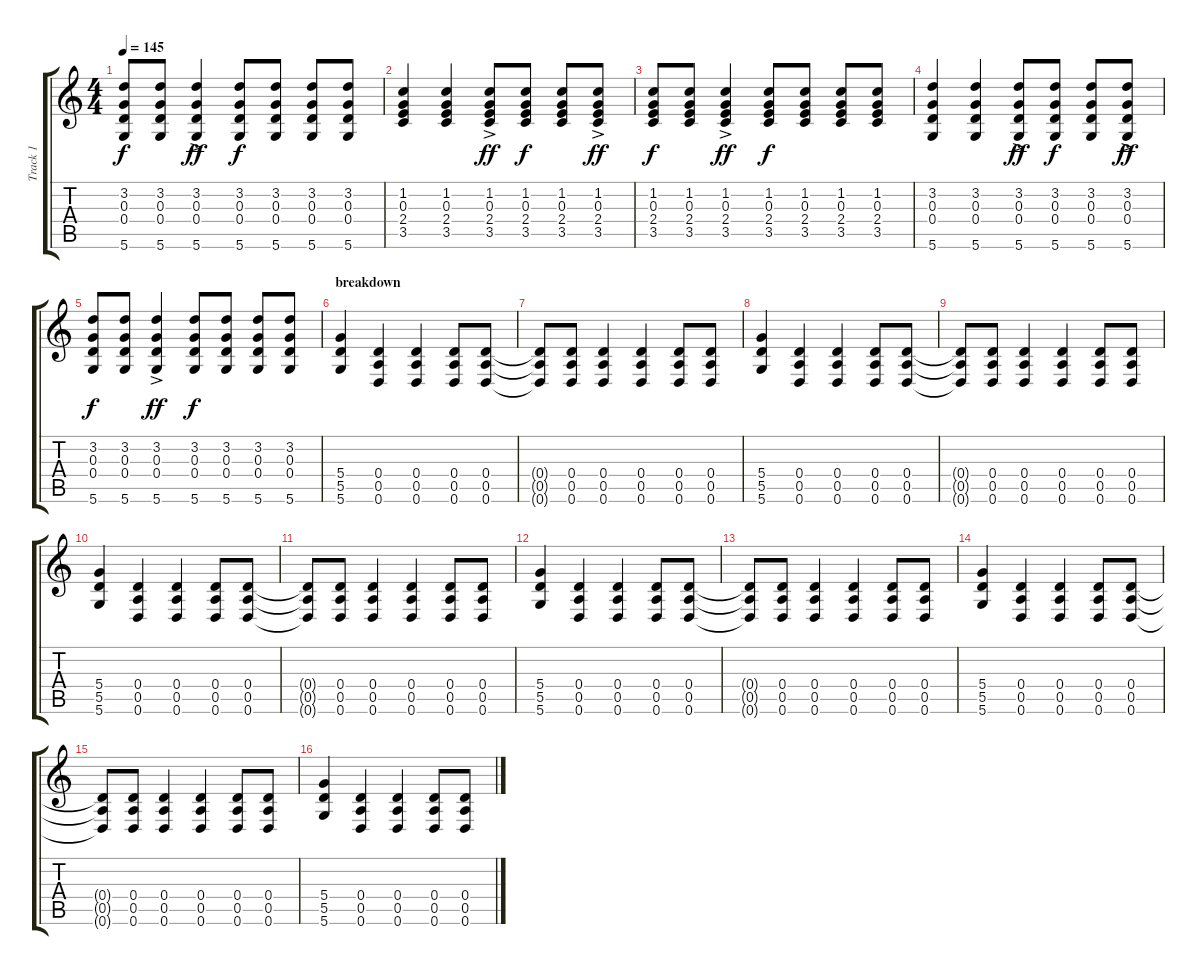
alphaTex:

\track ("Track 1" "Track 1") {instrument overdrivenguitar}
\staff {score tabs}
\tuning (E4 B3 G3 D3 A2 D2) {hide}
\ts (4 4)
\tempo 145
\clef g2
\ks c
(3.2 0.3 0.4 5.6).8{dy f} (3.2 0.3 0.4 5.6).8 (3.2{ac} 0.3{ac} 0.4{ac} 5.6{ac}).4{dy ff} (3.2 0.3 0.4 5.6).8{dy f} (3.2 0.3 0.4 5.6).8 (3.2 0.3 0.4 5.6).8 (3.2 0.3 0.4 5.6).8 |
(1.2 0.3 2.4 3.5).4 (1.2 0.3 2.4 3.5).4 (1.2{ac} 0.3{ac} 2.4{ac} 3.5{ac}).8{dy ff} (1.2 0.3 2.4 3.5).8{dy f} (1.2 0.3 2.4 3.5).8 (1.2{ac} 0.3{ac} 2.4{ac} 3.5{ac}).8{dy ff} |
(1.2 0.3 2.4 3.5).8{dy f} (1.2 0.3 2.4 3.5).8 (1.2{ac} 0.3{ac} 2.4{ac} 3.5{ac}).4{dy ff} (1.2 0.3 2.4 3.5).8{dy f} (1.2 0.3 2.4 3.5).8 (1.2 0.3 2.4 3.5).8 (1.2 0.3 2.4 3.5).8 |
(3.2 0.3 0.4 5.6).4 (3.2 0.3 0.4 5.6).4 (3.2{ac} 0.3{ac} 0.4{ac} 5.6{ac}).8{dy ff} (3.2 0.3 0.4 5.6).8{dy f} (3.2 0.3 0.4 5.6).8 (3.2{ac} 0.3{ac} 0.4{ac} 5.6{ac}).8{dy ff} |
(3.2 0.3 0.4 5.6).8{dy f} (3.2 0.3 0.4 5.6).8 (3.2{ac} 0.3{ac} 0.4{ac} 5.6{ac}).4{dy ff} (3.2 0.3 0.4 5.6).8{dy f} (3.2 0.3 0.4 5.6).8 (3.2 0.3 0.4 5.6).8 (3.2 0.3 0.4 5.6).8 |
\section ("" "breakdown")
(5.4 5.5 5.6).4 (0.4 0.5 0.6).4 (0.4 0.5 0.6).4 (0.4 0.5 0.6).8 (0.4 0.5 0.6).8 |
(0.4{t} 0.5{t} 0.6{t}).8 (0.4 0.5 0.6).8 (0.4 0.5 0.6).4 (0.4 0.5 0.6).4 (0.4 0.5 0.6).8 (0.4 0.5 0.6).8 |
(5.4 5.5 5.6).4 (0.4 0.5 0.6).4 (0.4 0.5 0.6).4 (0.4 0.5 0.6).8 (0.4 0.5 0.6).8 |
(0.4{t} 0.5{t} 0.6{t}).8 (0.4 0.5 0.6).8 (0.4 0.5 0.6).4 (0.4 0.5 0.6).4 (0.4 0.5 0.6).8 (0.4 0.5 0.6).8 |
(5.4 5.5 5.6).4 (0.4 0.5 0.6).4 (0.4 0.5 0.6).4 (0.4 0.5 0.6).8 (0.4 0.5 0.6).8 |
(0.4{t} 0.5{t} 0.6{t}).8 (0.4 0.5 0.6).8 (0.4 0.5 0.6).4 (0.4 0.5 0.6).4 (0.4 0.5 0.6).8 (0.4 0.5 0.6).8 |
(5.4 5.5 5.6).4 (0.4 0.5 0.6).4 (0.4 0.5 0.6).4 (0.4 0.5 0.6).8 (0.4 0.5 0.6).8 |
(0.4{t} 0.5{t} 0.6{t}).8 (0.4 0.5 0.6).8 (0.4 0.5 0.6).4 (0.4 0.5 0.6).4 (0.4 0.5 0.6).8 (0.4 0.5 0.6).8 |
(5.4 5.5 5.6).4 (0.4 0.5 0.6).4 (0.4 0.5 0.6).4 (0.4 0.5 0.6).8 (0.4 0.5 0.6).8 |
(0.4{t} 0.5{t} 0.6{t}).8 (0.4 0.5 0.6).8 (0.4 0.5 0.6).4 (0.4 0.5 0.6).4 (0.4 0.5 0.6).8 (0.4 0.5 0.6).8 |
(5.4 5.5 5.6).4 (0.4 0.5 0.6).4 (0.4 0.5 0.6).4 (0.4 0.5 0.6).8 (0.4 0.5 0.6).8
